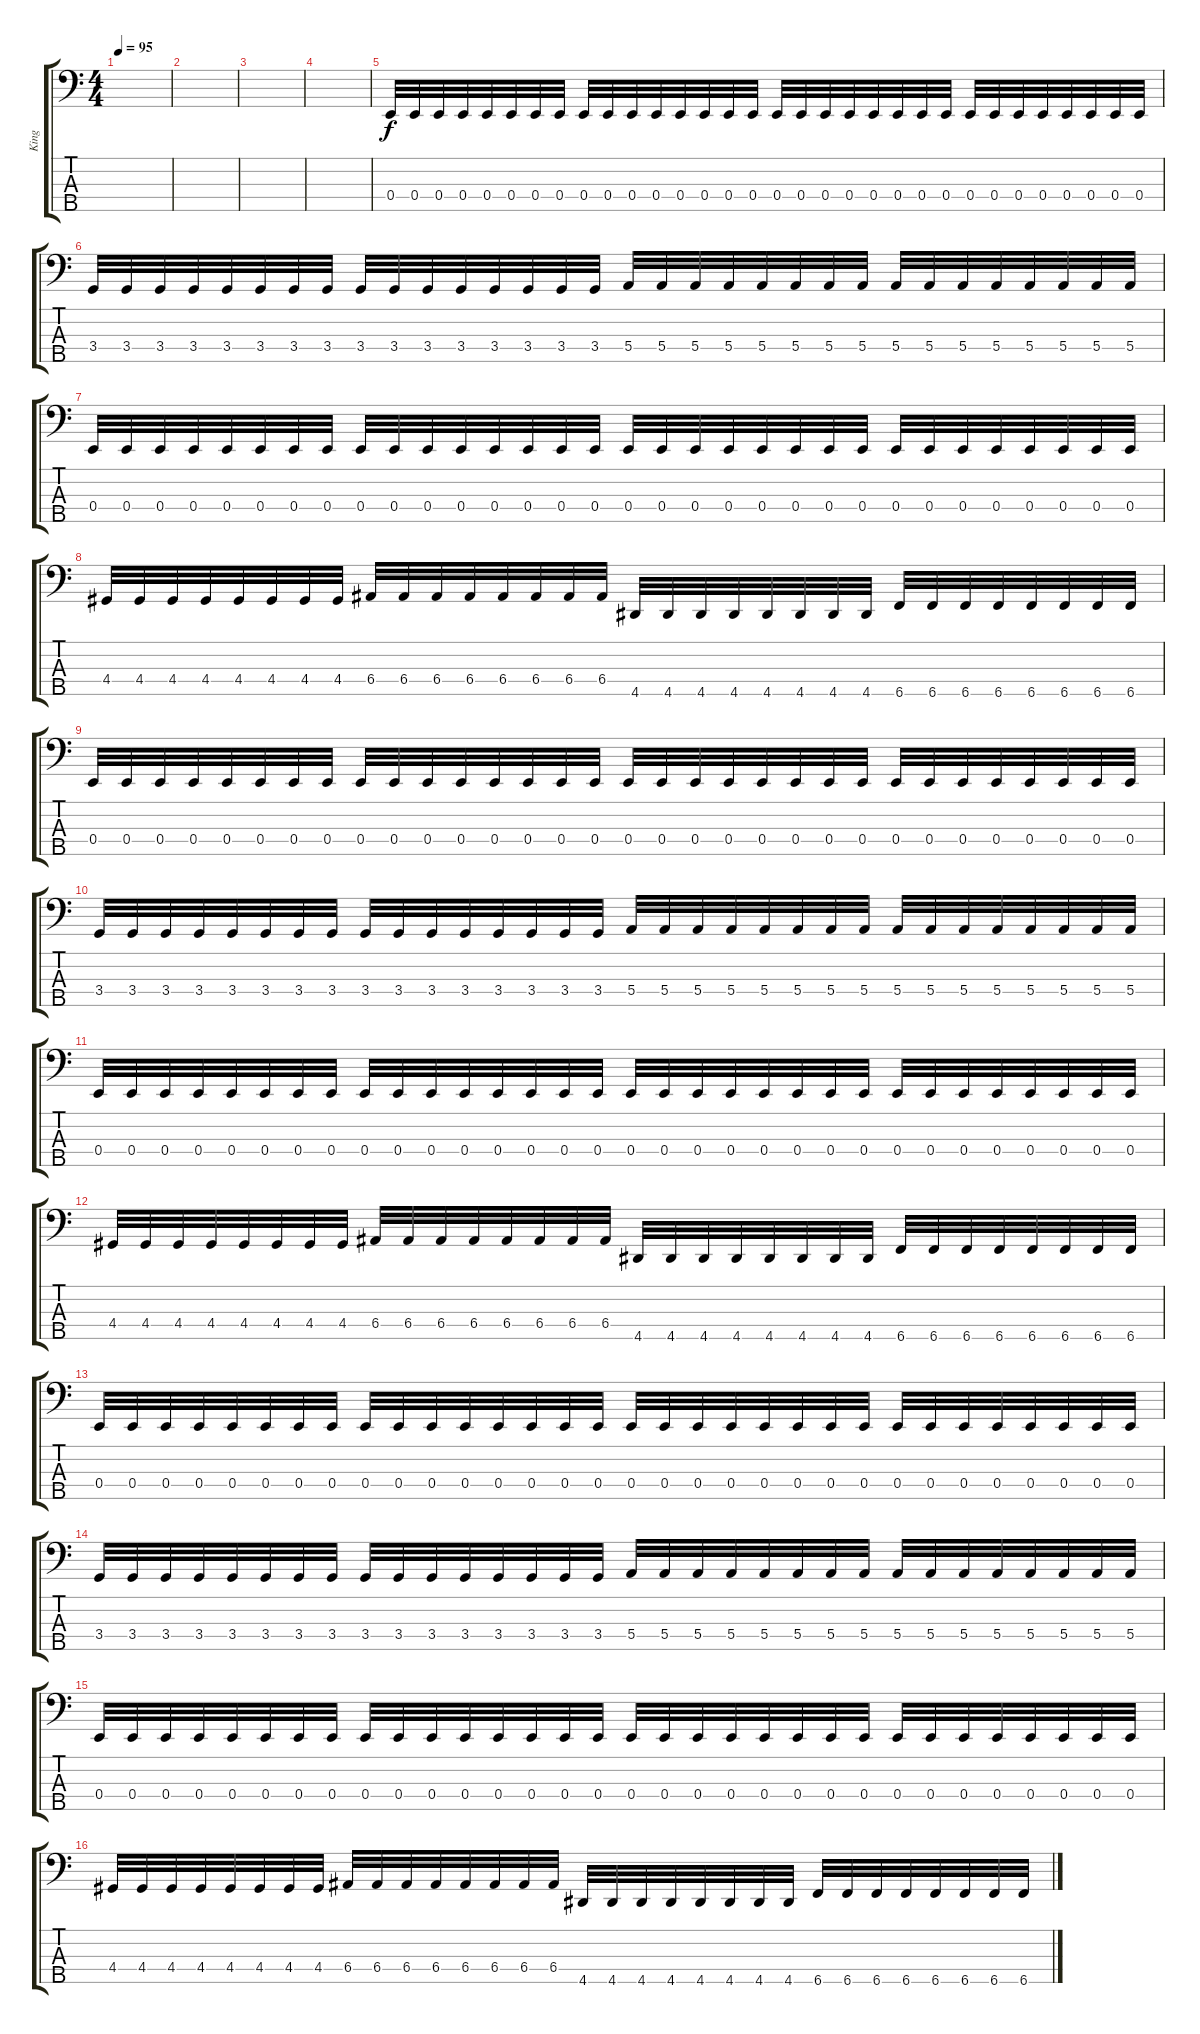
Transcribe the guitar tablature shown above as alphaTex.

\track ("King" "King") {instrument electricbassfinger}
\staff {score tabs}
\tuning (G2 D2 A1 E1 B0) {hide}
\ts (4 4)
\tempo 95
\clef f4
\ks c
|
|
|
|
0.4.32 0.4.32 0.4.32 0.4.32 0.4.32 0.4.32 0.4.32 0.4.32 0.4.32 0.4.32 0.4.32 0.4.32 0.4.32 0.4.32 0.4.32 0.4.32 0.4.32 0.4.32 0.4.32 0.4.32 0.4.32 0.4.32 0.4.32 0.4.32 0.4.32 0.4.32 0.4.32 0.4.32 0.4.32 0.4.32 0.4.32 0.4.32 |
3.4.32 3.4.32 3.4.32 3.4.32 3.4.32 3.4.32 3.4.32 3.4.32 3.4.32 3.4.32 3.4.32 3.4.32 3.4.32 3.4.32 3.4.32 3.4.32 5.4.32 5.4.32 5.4.32 5.4.32 5.4.32 5.4.32 5.4.32 5.4.32 5.4.32 5.4.32 5.4.32 5.4.32 5.4.32 5.4.32 5.4.32 5.4.32 |
0.4.32 0.4.32 0.4.32 0.4.32 0.4.32 0.4.32 0.4.32 0.4.32 0.4.32 0.4.32 0.4.32 0.4.32 0.4.32 0.4.32 0.4.32 0.4.32 0.4.32 0.4.32 0.4.32 0.4.32 0.4.32 0.4.32 0.4.32 0.4.32 0.4.32 0.4.32 0.4.32 0.4.32 0.4.32 0.4.32 0.4.32 0.4.32 |
4.4.32 4.4.32 4.4.32 4.4.32 4.4.32 4.4.32 4.4.32 4.4.32 6.4.32 6.4.32 6.4.32 6.4.32 6.4.32 6.4.32 6.4.32 6.4.32 4.5.32 4.5.32 4.5.32 4.5.32 4.5.32 4.5.32 4.5.32 4.5.32 6.5.32 6.5.32 6.5.32 6.5.32 6.5.32 6.5.32 6.5.32 6.5.32 |
0.4.32 0.4.32 0.4.32 0.4.32 0.4.32 0.4.32 0.4.32 0.4.32 0.4.32 0.4.32 0.4.32 0.4.32 0.4.32 0.4.32 0.4.32 0.4.32 0.4.32 0.4.32 0.4.32 0.4.32 0.4.32 0.4.32 0.4.32 0.4.32 0.4.32 0.4.32 0.4.32 0.4.32 0.4.32 0.4.32 0.4.32 0.4.32 |
3.4.32 3.4.32 3.4.32 3.4.32 3.4.32 3.4.32 3.4.32 3.4.32 3.4.32 3.4.32 3.4.32 3.4.32 3.4.32 3.4.32 3.4.32 3.4.32 5.4.32 5.4.32 5.4.32 5.4.32 5.4.32 5.4.32 5.4.32 5.4.32 5.4.32 5.4.32 5.4.32 5.4.32 5.4.32 5.4.32 5.4.32 5.4.32 |
0.4.32 0.4.32 0.4.32 0.4.32 0.4.32 0.4.32 0.4.32 0.4.32 0.4.32 0.4.32 0.4.32 0.4.32 0.4.32 0.4.32 0.4.32 0.4.32 0.4.32 0.4.32 0.4.32 0.4.32 0.4.32 0.4.32 0.4.32 0.4.32 0.4.32 0.4.32 0.4.32 0.4.32 0.4.32 0.4.32 0.4.32 0.4.32 |
4.4.32 4.4.32 4.4.32 4.4.32 4.4.32 4.4.32 4.4.32 4.4.32 6.4.32 6.4.32 6.4.32 6.4.32 6.4.32 6.4.32 6.4.32 6.4.32 4.5.32 4.5.32 4.5.32 4.5.32 4.5.32 4.5.32 4.5.32 4.5.32 6.5.32 6.5.32 6.5.32 6.5.32 6.5.32 6.5.32 6.5.32 6.5.32 |
0.4.32 0.4.32 0.4.32 0.4.32 0.4.32 0.4.32 0.4.32 0.4.32 0.4.32 0.4.32 0.4.32 0.4.32 0.4.32 0.4.32 0.4.32 0.4.32 0.4.32 0.4.32 0.4.32 0.4.32 0.4.32 0.4.32 0.4.32 0.4.32 0.4.32 0.4.32 0.4.32 0.4.32 0.4.32 0.4.32 0.4.32 0.4.32 |
3.4.32 3.4.32 3.4.32 3.4.32 3.4.32 3.4.32 3.4.32 3.4.32 3.4.32 3.4.32 3.4.32 3.4.32 3.4.32 3.4.32 3.4.32 3.4.32 5.4.32 5.4.32 5.4.32 5.4.32 5.4.32 5.4.32 5.4.32 5.4.32 5.4.32 5.4.32 5.4.32 5.4.32 5.4.32 5.4.32 5.4.32 5.4.32 |
0.4.32 0.4.32 0.4.32 0.4.32 0.4.32 0.4.32 0.4.32 0.4.32 0.4.32 0.4.32 0.4.32 0.4.32 0.4.32 0.4.32 0.4.32 0.4.32 0.4.32 0.4.32 0.4.32 0.4.32 0.4.32 0.4.32 0.4.32 0.4.32 0.4.32 0.4.32 0.4.32 0.4.32 0.4.32 0.4.32 0.4.32 0.4.32 |
4.4.32 4.4.32 4.4.32 4.4.32 4.4.32 4.4.32 4.4.32 4.4.32 6.4.32 6.4.32 6.4.32 6.4.32 6.4.32 6.4.32 6.4.32 6.4.32 4.5.32 4.5.32 4.5.32 4.5.32 4.5.32 4.5.32 4.5.32 4.5.32 6.5.32 6.5.32 6.5.32 6.5.32 6.5.32 6.5.32 6.5.32 6.5.32
